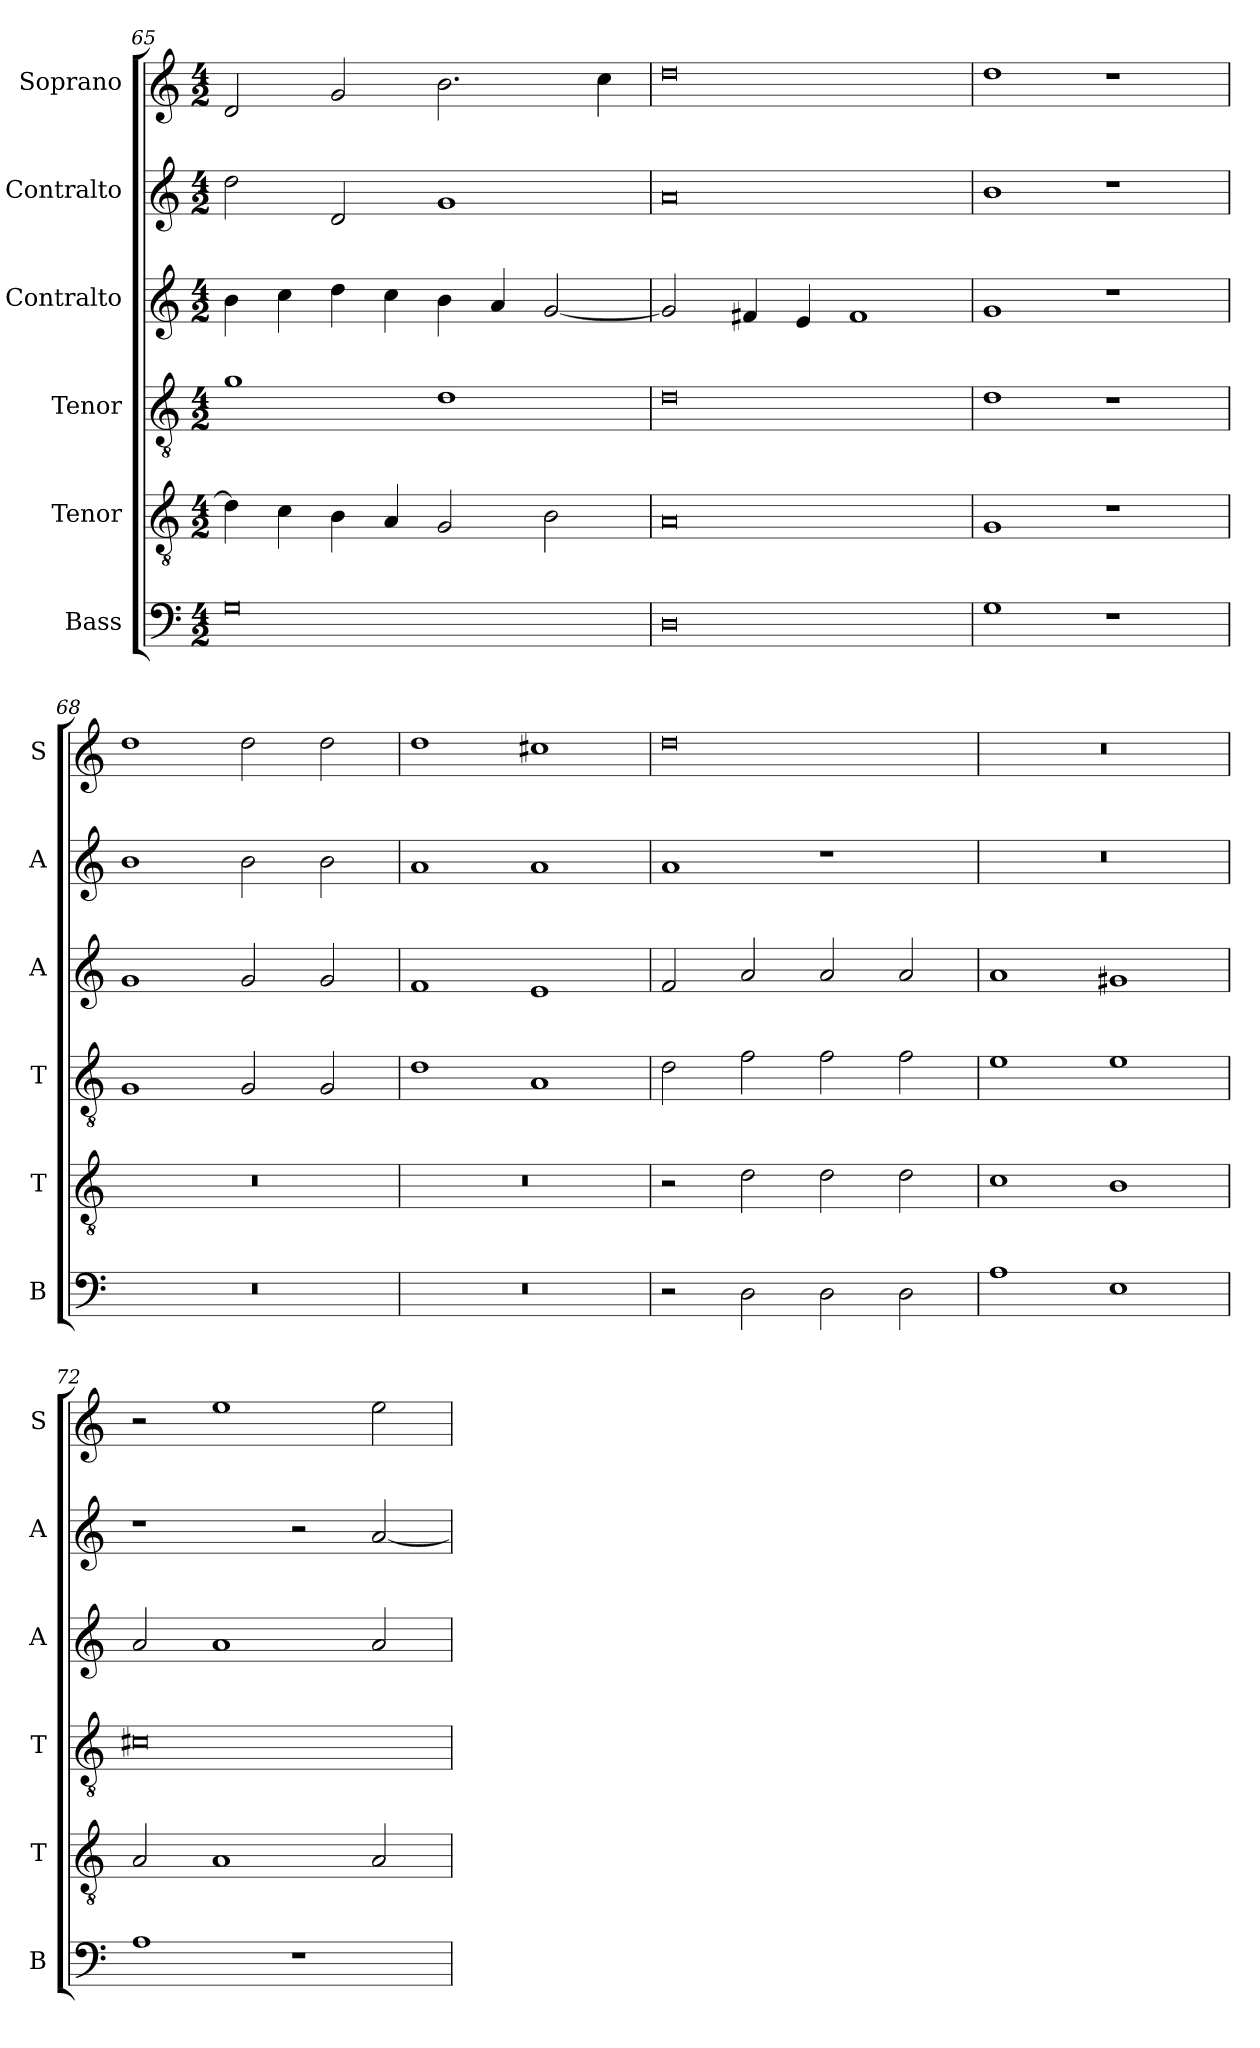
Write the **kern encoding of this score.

**kern	**kern	**kern	**kern	**kern	**kern
*part6	*part5	*part4	*part3	*part2	*part1
*staff6	*staff5	*staff4	*staff3	*staff2	*staff1
*I"Bass	*I"Tenor	*I"Tenor	*I"Contralto	*I"Contralto	*I"Soprano
*I'B	*I'T	*I'T	*I'A	*I'A	*I'S
*clefF4	*clefGv2	*clefGv2	*clefG2	*clefG2	*clefG2
*k[]	*k[]	*k[]	*k[]	*k[]	*k[]
*G:mix	*G:mix	*G:mix	*G:mix	*G:mix	*G:mix
*M4/2	*M4/2	*M4/2	*M4/2	*M4/2	*M4/2
=65	=65	=65	=65	=65	=65
0G	4d]	1g	4b	2dd	2d
.	4c	.	4cc	.	.
.	4B	.	4dd	2d	2g
.	4A	.	4cc	.	.
.	2G	1d	4b	1g	2.b
.	.	.	4a	.	.
.	2B	.	[2g	.	.
.	.	.	.	.	4cc
=66	=66	=66	=66	=66	=66
0D	0A	0d	2g]	0a	0dd
.	.	.	4f#X	.	.
.	.	.	4e	.	.
.	.	.	1f#	.	.
=67	=67	=67	=67	=67	=67
1G	1G	1d	1g	1b	1dd
1r	1r	1r	1r	1r	1r
=68	=68	=68	=68	=68	=68
0r	0r	1G	1g	1b	1dd
.	.	2G	2g	2b	2dd
.	.	2G	2g	2b	2dd
=69	=69	=69	=69	=69	=69
0r	0r	1d	1f	1a	1dd
.	.	1A	1e	1a	1cc#X
=70	=70	=70	=70	=70	=70
2r	2r	2d	2f	1a	0dd
2D	2d	2f	2a	.	.
2D	2d	2f	2a	1r	.
2D	2d	2f	2a	.	.
=71	=71	=71	=71	=71	=71
1A	1c	1e	1a	0r	0r
1E	1B	1e	1g#X	.	.
=72	=72	=72	=72	=72	=72
1A	2A	0c#X	2a	1r	2r
.	1A	.	1a	.	1ee
1r	.	.	.	2r	.
.	2A	.	2a	[2a	2ee
=	=	=	=	=	=
*-	*-	*-	*-	*-	*-
